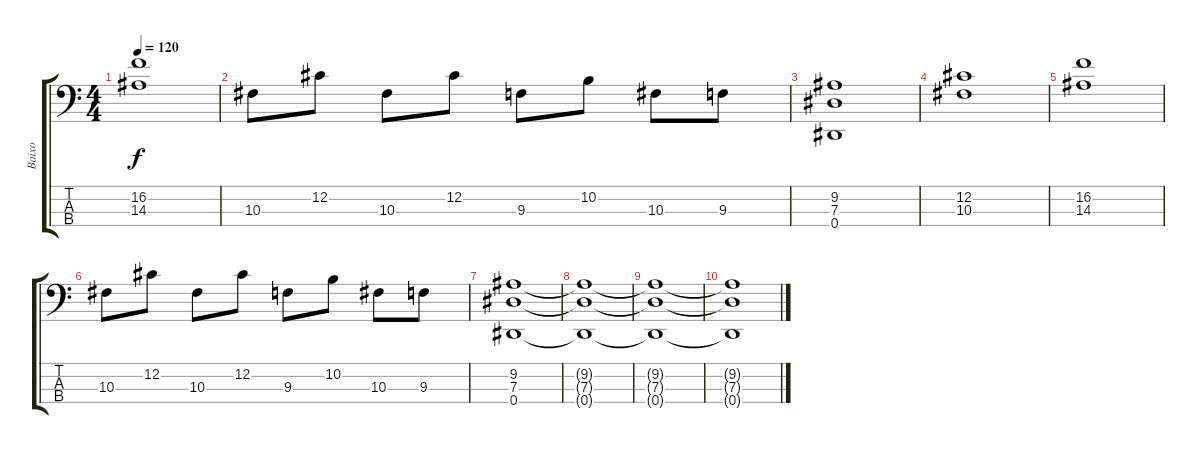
\track ("Baixo" "Baixo") {instrument electricbassfinger}
\staff {score tabs}
\tuning (Gb2 Db2 Ab1 Eb1) {hide}
\ts (4 4)
\tempo 120
\clef f4
\ks c
(16.2 14.3).1{dy f} |
10.3.8 12.2.8 10.3.8 12.2.8 9.3.8 10.2.8 10.3.8 9.3.8 |
(9.2 7.3 0.4).1 |
(12.2 10.3).1 |
(16.2 14.3).1 |
10.3.8 12.2.8 10.3.8 12.2.8 9.3.8 10.2.8 10.3.8 9.3.8 |
(9.2 7.3 0.4).1 |
(9.2{t} 7.3{t} 0.4{t}).1 |
(9.2{t} 7.3{t} 0.4{t}).1 |
(9.2{t} 7.3{t} 0.4{t}).1
